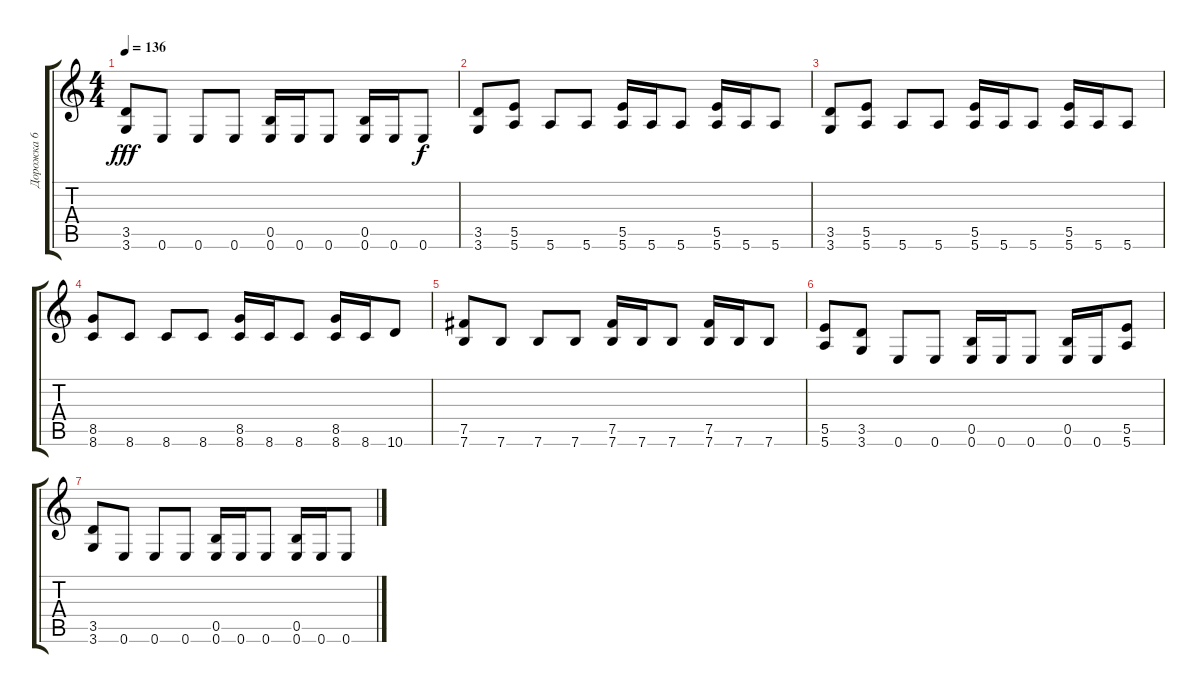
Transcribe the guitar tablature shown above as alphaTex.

\track ("Дорожка 6" "Дорожка 6") {instrument overdrivenguitar}
\staff {score tabs}
\tuning (E4 B3 G3 E3 B2 E2) {hide}
\ts (4 4)
\tempo 136
\clef g2
\ks c
(3.5 3.6).8{dy fff} 0.6.8 0.6.8 0.6.8 (0.5 0.6).16 0.6.16 0.6.8 (0.5 0.6).16 0.6.16 0.6.8{dy f} |
(3.5 3.6).8 (5.5 5.6).8 5.6.8 5.6.8 (5.5 5.6).16 5.6.16 5.6.8 (5.5 5.6).16 5.6.16 5.6.8 |
(3.5 3.6).8 (5.5 5.6).8 5.6.8 5.6.8 (5.5 5.6).16 5.6.16 5.6.8 (5.5 5.6).16 5.6.16 5.6.8 |
(8.5 8.6).8 8.6.8 8.6.8 8.6.8 (8.5 8.6).16 8.6.16 8.6.8 (8.5 8.6).16 8.6.16 10.6.8 |
(7.5 7.6).8 7.6.8 7.6.8 7.6.8 (7.5 7.6).16 7.6.16 7.6.8 (7.5 7.6).16 7.6.16 7.6.8 |
(5.5 5.6).8 (3.5 3.6).8 0.6.8 0.6.8 (0.5 0.6).16 0.6.16 0.6.8 (0.5 0.6).16 0.6.16 (5.5 5.6).8 |
(3.5 3.6).8 0.6.8 0.6.8 0.6.8 (0.5 0.6).16 0.6.16 0.6.8 (0.5 0.6).16 0.6.16 0.6.8
